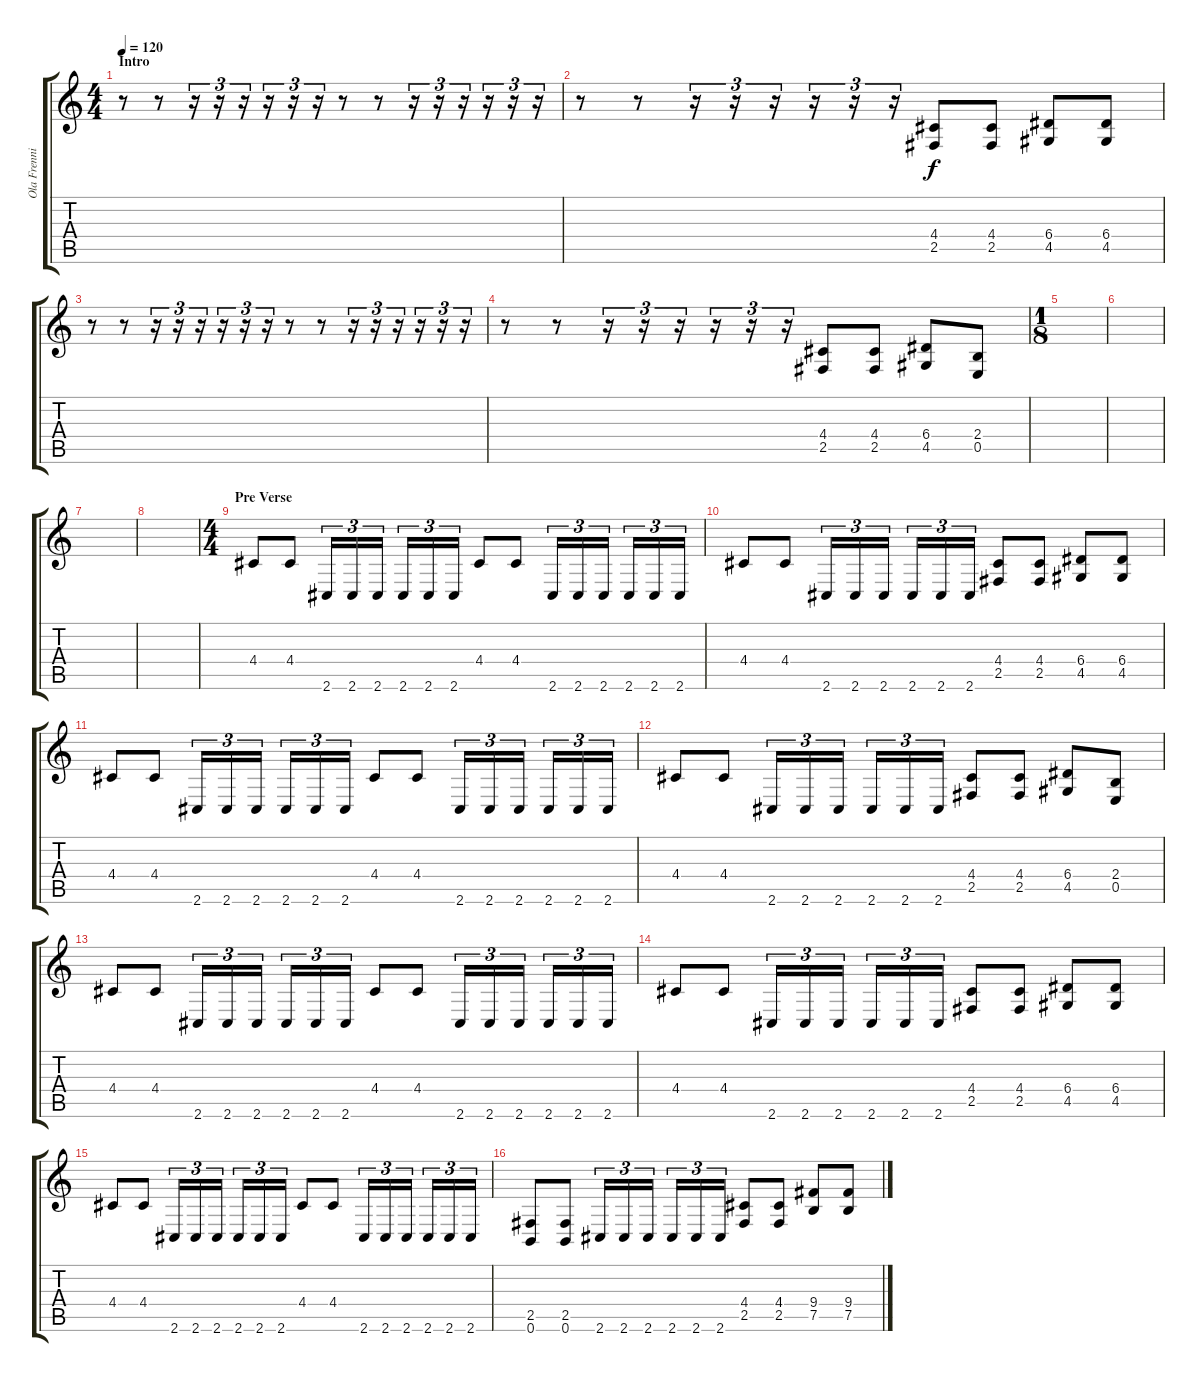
\track ("Ola Frenning" "Ola Frenni") {instrument distortionguitar}
\staff {score tabs}
\tuning (B3 Gb3 D3 A2 E2 B1) {hide}
\ts (4 4)
\section ("" "Intro")
\tempo 120
\clef g2
\ks c
r.8{dy f instrument distortionguitar} r.8 r.16{tu (3 2)} r.16{tu (3 2)} r.16{tu (3 2)} r.16{tu (3 2)} r.16{tu (3 2)} r.16{tu (3 2)} r.8 r.8 r.16{tu (3 2)} r.16{tu (3 2)} r.16{tu (3 2)} r.16{tu (3 2)} r.16{tu (3 2)} r.16{tu (3 2)} |
r.8 r.8 r.16{tu (3 2)} r.16{tu (3 2)} r.16{tu (3 2)} r.16{tu (3 2)} r.16{tu (3 2)} r.16{tu (3 2)} (4.4 2.5).8 (4.4 2.5).8 (6.4 4.5).8 (6.4 4.5).8 |
r.8 r.8 r.16{tu (3 2)} r.16{tu (3 2)} r.16{tu (3 2)} r.16{tu (3 2)} r.16{tu (3 2)} r.16{tu (3 2)} r.8 r.8 r.16{tu (3 2)} r.16{tu (3 2)} r.16{tu (3 2)} r.16{tu (3 2)} r.16{tu (3 2)} r.16{tu (3 2)} |
r.8 r.8 r.16{tu (3 2)} r.16{tu (3 2)} r.16{tu (3 2)} r.16{tu (3 2)} r.16{tu (3 2)} r.16{tu (3 2)} (4.4 2.5).8 (4.4 2.5).8 (6.4 4.5).8 (2.4 0.5).8 |
\ts (1 8)
|
|
|
|
\ts (4 4)
\section ("" "Pre Verse")
4.4.8 4.4.8 2.6.16{tu (3 2)} 2.6.16{tu (3 2)} 2.6.16{tu (3 2)} 2.6.16{tu (3 2)} 2.6.16{tu (3 2)} 2.6.16{tu (3 2)} 4.4.8 4.4.8 2.6.16{tu (3 2)} 2.6.16{tu (3 2)} 2.6.16{tu (3 2)} 2.6.16{tu (3 2)} 2.6.16{tu (3 2)} 2.6.16{tu (3 2)} |
4.4.8 4.4.8 2.6.16{tu (3 2)} 2.6.16{tu (3 2)} 2.6.16{tu (3 2)} 2.6.16{tu (3 2)} 2.6.16{tu (3 2)} 2.6.16{tu (3 2)} (4.4 2.5).8 (4.4 2.5).8 (6.4 4.5).8 (6.4 4.5).8 |
4.4.8 4.4.8 2.6.16{tu (3 2)} 2.6.16{tu (3 2)} 2.6.16{tu (3 2)} 2.6.16{tu (3 2)} 2.6.16{tu (3 2)} 2.6.16{tu (3 2)} 4.4.8 4.4.8 2.6.16{tu (3 2)} 2.6.16{tu (3 2)} 2.6.16{tu (3 2)} 2.6.16{tu (3 2)} 2.6.16{tu (3 2)} 2.6.16{tu (3 2)} |
4.4.8 4.4.8 2.6.16{tu (3 2)} 2.6.16{tu (3 2)} 2.6.16{tu (3 2)} 2.6.16{tu (3 2)} 2.6.16{tu (3 2)} 2.6.16{tu (3 2)} (4.4 2.5).8 (4.4 2.5).8 (6.4 4.5).8 (2.4 0.5).8 |
4.4.8 4.4.8 2.6.16{tu (3 2)} 2.6.16{tu (3 2)} 2.6.16{tu (3 2)} 2.6.16{tu (3 2)} 2.6.16{tu (3 2)} 2.6.16{tu (3 2)} 4.4.8 4.4.8 2.6.16{tu (3 2)} 2.6.16{tu (3 2)} 2.6.16{tu (3 2)} 2.6.16{tu (3 2)} 2.6.16{tu (3 2)} 2.6.16{tu (3 2)} |
4.4.8 4.4.8 2.6.16{tu (3 2)} 2.6.16{tu (3 2)} 2.6.16{tu (3 2)} 2.6.16{tu (3 2)} 2.6.16{tu (3 2)} 2.6.16{tu (3 2)} (4.4 2.5).8 (4.4 2.5).8 (6.4 4.5).8 (6.4 4.5).8 |
4.4.8 4.4.8 2.6.16{tu (3 2)} 2.6.16{tu (3 2)} 2.6.16{tu (3 2)} 2.6.16{tu (3 2)} 2.6.16{tu (3 2)} 2.6.16{tu (3 2)} 4.4.8 4.4.8 2.6.16{tu (3 2)} 2.6.16{tu (3 2)} 2.6.16{tu (3 2)} 2.6.16{tu (3 2)} 2.6.16{tu (3 2)} 2.6.16{tu (3 2)} |
(2.5 0.6).8 (2.5 0.6).8 2.6.16{tu (3 2)} 2.6.16{tu (3 2)} 2.6.16{tu (3 2)} 2.6.16{tu (3 2)} 2.6.16{tu (3 2)} 2.6.16{tu (3 2)} (4.4 2.5).8 (4.4 2.5).8 (9.4 7.5).8 (9.4 7.5).8
